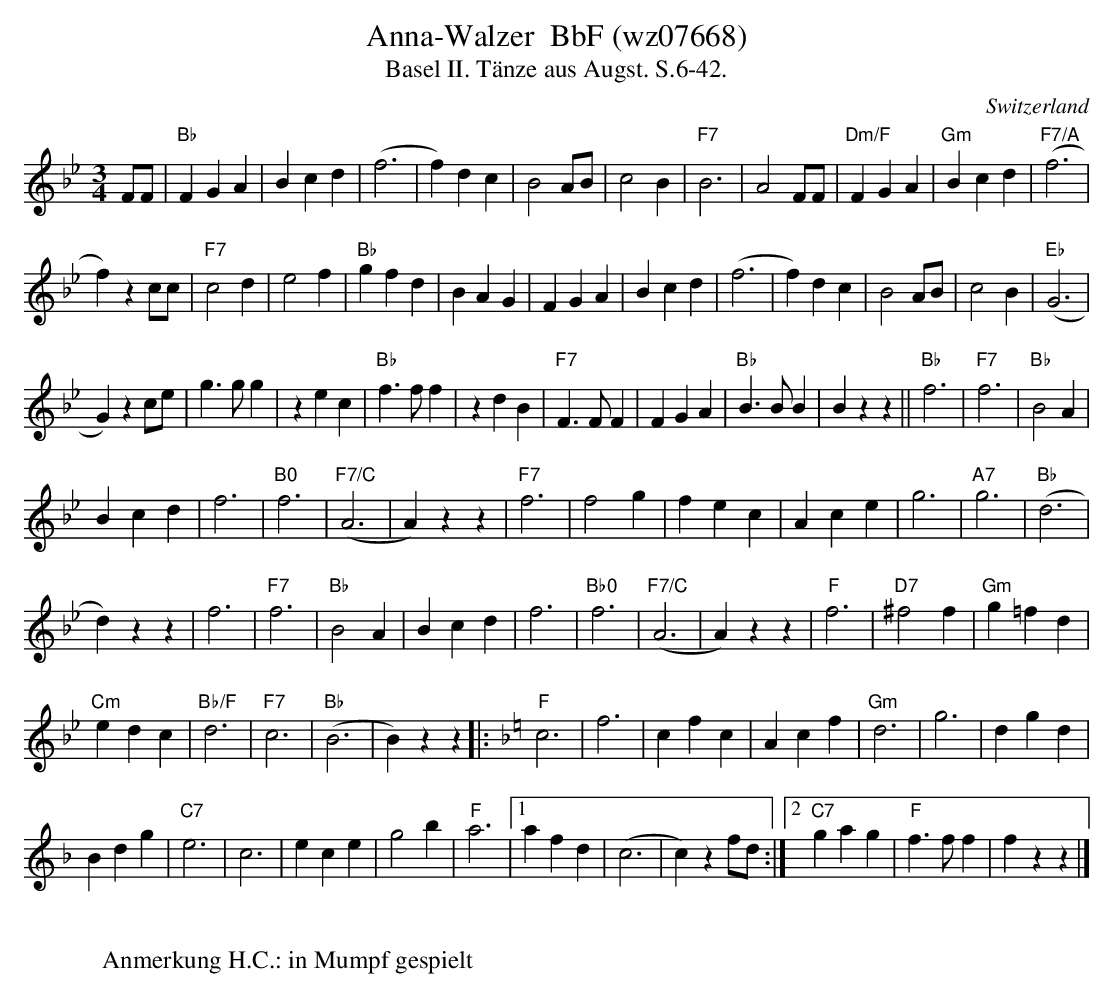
X:1
T:Anna-Walzer  BbF (wz07668)
T: Basel II. Tänze aus Augst. S.6-42.
M:3/4
L:1/4
O:Switzerland
K:Bb major
F/F/ |"Bb"FGA | Bcd | (f3 | f)dc | B2A/B/ | c2B | "F7"B3 | A2F/F/ | "Dm/F"FGA | "Gm"Bcd | ("F7/A"f3 |
f)zc/c/ | "F7"c2d | e2f | "Bb"gfd | BAG | FGA | Bcd | (f3 | f)dc | B2A/B/ | c2B | ("Eb"G3 |
G)zc/e/ | g>gg | zec | "Bb"f>ff | zdB | "F7"F>FF | FGA | "Bb"B>BB | Bzz || "Bb"f3 | "F7"f3 | "Bb"B2A |
Bcd | f3 | "B0"f3 | ("F7/C"A3 | A) zz | "F7"f3 | f2g |fec | Ace | g3 | "A7"g3 | ("Bb"d3 |
d)zz | f3 | "F7"f3 | "Bb"B2A | Bcd | f3 | "Bb0"f3 | ("F7/C"A3 | A)zz | "F"f3 | "D7"^f2f | "Gm"g=fd |
"Cm"edc | "Bb/F"d3 | "F7"c3 | "Bb"(B3 | B)zz |: [K:F] "F"c3 | f3 | cfc | Acf | "Gm"d3 | g3 | dgd |
Bdg | "C7"e3 | c3 | ece | g2b |  "F"a3 |1 afd | (c3 | c) zf/d/ :|2 "C7"gag | "F"f>ff | fzz |]
W:
W:Anmerkung H.C.: in Mumpf gespielt
